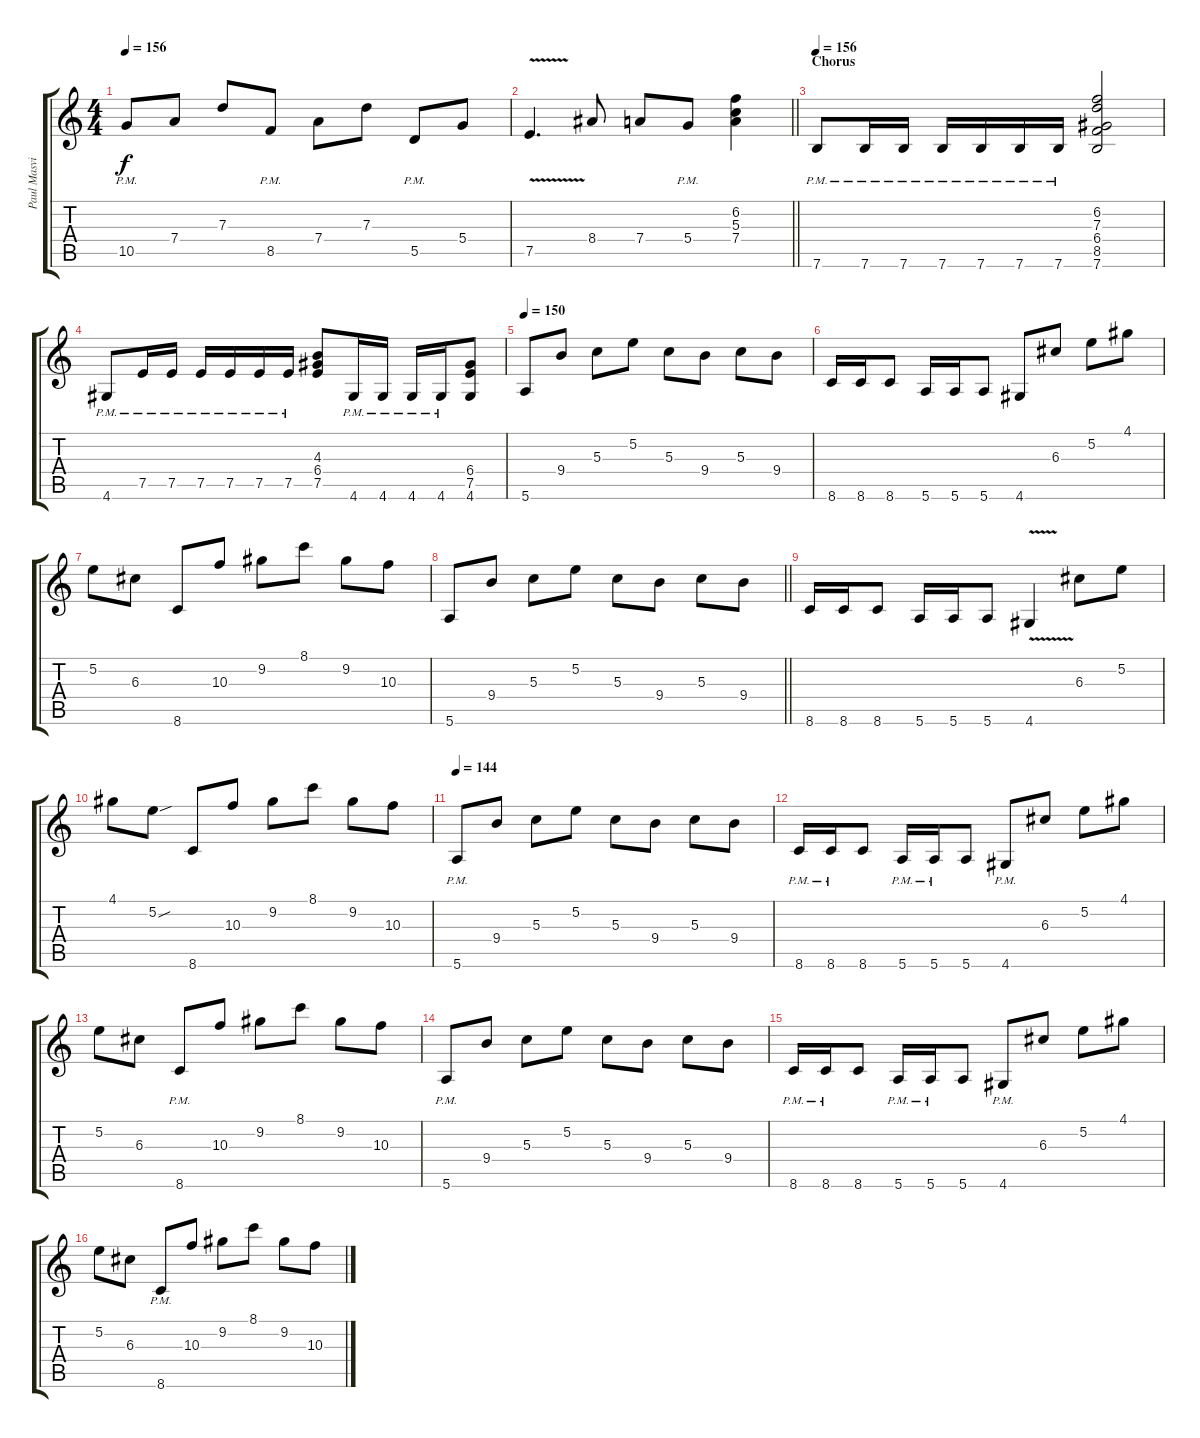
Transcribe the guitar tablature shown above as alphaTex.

\track ("Paul Masvidal" "Paul Masvi") {instrument distortionguitar}
\staff {score tabs}
\tuning (E4 B3 G3 D3 A2 E2) {hide}
\ts (4 4)
\tempo 156
\clef g2
\ks c
10.5{pm}.8{dy f} 7.4.8 7.3.8 8.5{pm}.8 7.4.8 7.3.8 5.5{pm}.8 5.4.8 |
\barLineRight lightlight
7.5{v}.4{d} 8.4.8 7.4.8 5.4{pm}.8 (6.2 5.3 7.4).4 |
\section ("" "Chorus")
\tempo 156
7.6{pm}.8 7.6{pm}.16 7.6{pm}.16 7.6{pm}.16 7.6{pm}.16 7.6{pm}.16 7.6{pm}.16 (6.2 7.3 6.4 8.5 7.6).2 |
4.6{pm}.8 7.5{pm}.16 7.5{pm}.16 7.5{pm}.16 7.5{pm}.16 7.5{pm}.16 7.5{pm}.16 (4.3 6.4 7.5).8 4.6{pm}.16 4.6{pm}.16 4.6{pm}.16 4.6{pm}.16 (6.4 7.5 4.6).8 |
\tempo 150
5.6.8{instrument electricguitarclean} 9.4.8 5.3.8 5.2.8 5.3.8 9.4.8 5.3.8 9.4.8 |
8.6.16 8.6.16 8.6.8 5.6.16 5.6.16 5.6.8 4.6.8 6.3.8 5.2.8 4.1.8 |
5.2.8 6.3.8 8.6.8 10.3.8 9.2.8 8.1.8 9.2.8 10.3.8 |
\barLineRight lightlight
5.6.8 9.4.8 5.3.8 5.2.8 5.3.8 9.4.8 5.3.8 9.4.8 |
8.6.16 8.6.16 8.6.8 5.6.16 5.6.16 5.6.8 4.6{v}.4{instrument distortionguitar} 6.3.8 5.2.8 |
4.1.8 5.2{sou}.8 8.6.8 10.3.8 9.2.8 8.1.8 9.2.8 10.3.8 |
\tempo 144
5.6{pm}.8 9.4.8 5.3.8 5.2.8 5.3.8 9.4.8 5.3.8 9.4.8 |
8.6{pm}.16 8.6{pm}.16 8.6.8 5.6{pm}.16 5.6{pm}.16 5.6.8 4.6{pm}.8 6.3.8 5.2.8 4.1.8 |
5.2.8 6.3.8 8.6{pm}.8 10.3.8 9.2.8 8.1.8 9.2.8 10.3.8 |
5.6{pm}.8 9.4.8 5.3.8 5.2.8 5.3.8 9.4.8 5.3.8 9.4.8 |
8.6{pm}.16 8.6{pm}.16 8.6.8 5.6{pm}.16 5.6{pm}.16 5.6.8 4.6{pm}.8 6.3.8 5.2.8 4.1.8 |
5.2.8 6.3.8 8.6{pm}.8 10.3.8 9.2.8 8.1.8 9.2.8 10.3.8
